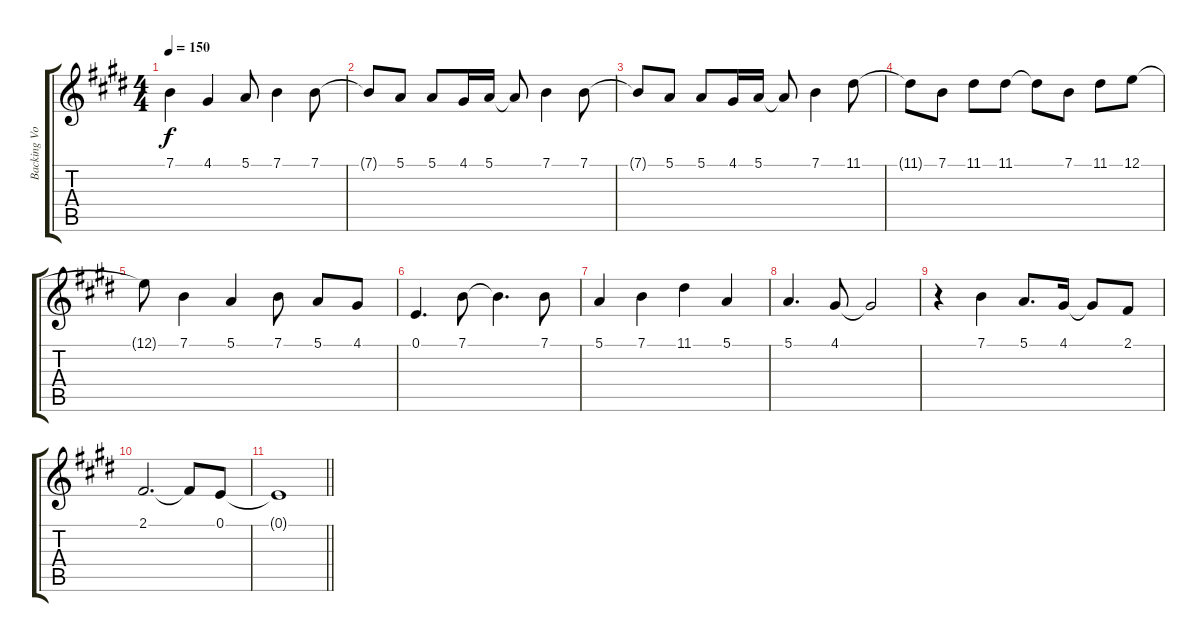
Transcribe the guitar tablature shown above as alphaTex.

\track ("Backing Vocals" "Backing Vo") {instrument lead6voice}
\staff {score tabs}
\tuning (E4 B3 G3 D3 A2 E2) {hide}
\ts (4 4)
\tempo 150
\clef g2
\ks c#minor
7.1{t}.4{dy f} 4.1.4 5.1.8 7.1.4 7.1.8 |
7.1{t}.8 5.1.8 5.1.8 4.1.16 5.1.16 5.1{t}.8 7.1.4 7.1.8 |
7.1{t}.8 5.1.8 5.1.8 4.1.16 5.1.16 5.1{t}.8 7.1.4 11.1.8 |
11.1{t}.8 7.1.8 11.1.8 11.1.8 11.1{t}.8 7.1.8 11.1.8 12.1.8 |
12.1{t}.8 7.1.4 5.1.4 7.1.8 5.1.8 4.1.8 |
0.1.4{d} 7.1.8 7.1{t}.4{d} 7.1.8 |
5.1.4 7.1.4 11.1.4 5.1.4 |
5.1.4{d} 4.1.8 4.1{t}.2 |
r.4 7.1.4 5.1.8{d} 4.1.16 4.1{t}.8 2.1.8 |
2.1.2{d} 2.1{t}.8 0.1.8 |
\barLineRight lightlight
0.1{t}.1
